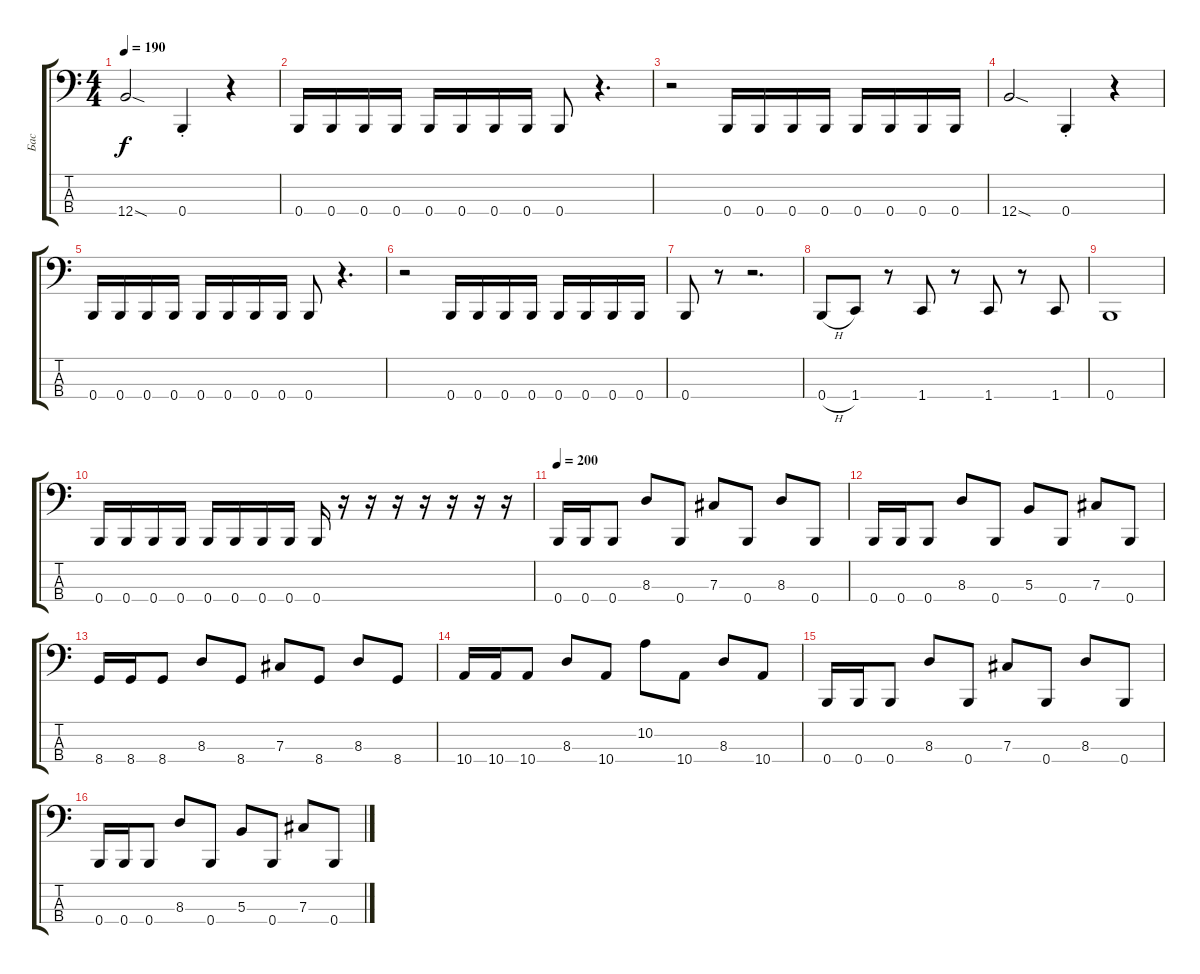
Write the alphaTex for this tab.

\track ("Бас" "Бас") {instrument electricbasspick}
\staff {score tabs}
\tuning (E2 B1 Gb1 B0) {hide}
\ts (4 4)
\tempo 190
\clef f4
\ks c
12.4{sod}.2{dy f} 0.4{st}.4 r.4 |
0.4.16 0.4.16 0.4.16 0.4.16 0.4.16 0.4.16 0.4.16 0.4.16 0.4.8 r.4{d} |
r.2 0.4.16 0.4.16 0.4.16 0.4.16 0.4.16 0.4.16 0.4.16 0.4.16 |
12.4{sod}.2 0.4{st}.4 r.4 |
0.4.16 0.4.16 0.4.16 0.4.16 0.4.16 0.4.16 0.4.16 0.4.16 0.4.8 r.4{d} |
r.2 0.4.16 0.4.16 0.4.16 0.4.16 0.4.16 0.4.16 0.4.16 0.4.16 |
0.4.8 r.8 r.2{d} |
0.4{h}.8 1.4.8 r.8 1.4.8 r.8 1.4.8 r.8 1.4.8 |
0.4.1 |
0.4.16 0.4.16 0.4.16 0.4.16 0.4.16 0.4.16 0.4.16 0.4.16 0.4.16 r.16 r.16 r.16 r.16 r.16 r.16 r.16 |
\tempo 200
0.4.16 0.4.16 0.4.8 8.3.8 0.4.8 7.3.8 0.4.8 8.3.8 0.4.8 |
0.4.16 0.4.16 0.4.8 8.3.8 0.4.8 5.3.8 0.4.8 7.3.8 0.4.8 |
8.4.16 8.4.16 8.4.8 8.3.8 8.4.8 7.3.8 8.4.8 8.3.8 8.4.8 |
10.4.16 10.4.16 10.4.8 8.3.8 10.4.8 10.2.8 10.4.8 8.3.8 10.4.8 |
0.4.16 0.4.16 0.4.8 8.3.8 0.4.8 7.3.8 0.4.8 8.3.8 0.4.8 |
0.4.16 0.4.16 0.4.8 8.3.8 0.4.8 5.3.8 0.4.8 7.3.8 0.4.8
